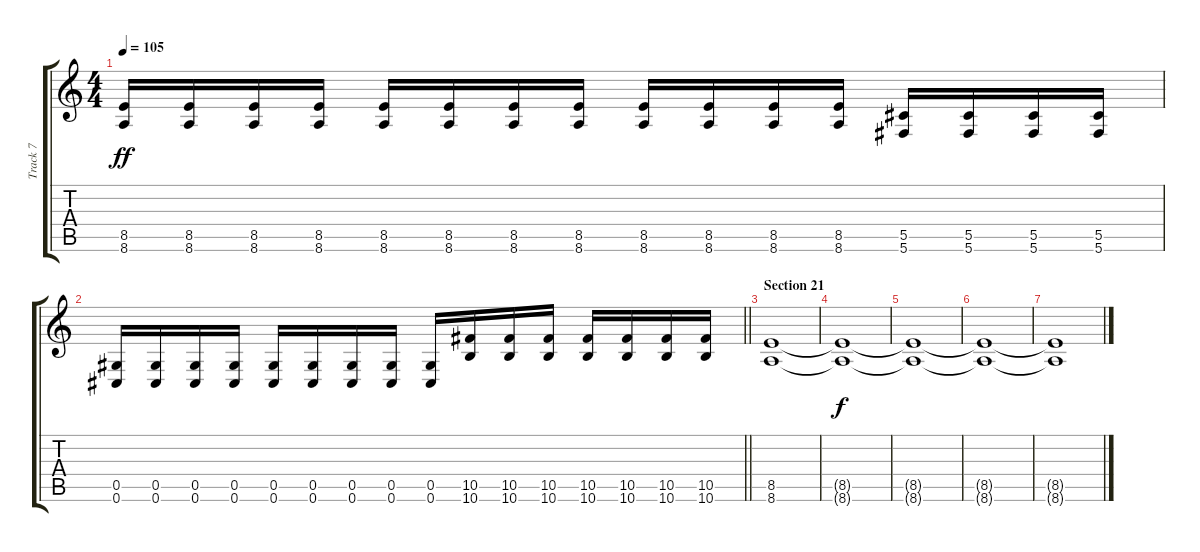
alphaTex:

\track ("Track 7" "Track 7") {instrument distortionguitar}
\staff {score tabs}
\tuning (Eb4 Bb3 Gb3 Db3 Ab2 Db2) {hide}
\ts (4 4)
\tempo 105
\clef g2
\ks c
(8.5 8.6).16{dy ff} (8.5 8.6).16 (8.5 8.6).16 (8.5 8.6).16 (8.5 8.6).16 (8.5 8.6).16 (8.5 8.6).16 (8.5 8.6).16 (8.5 8.6).16 (8.5 8.6).16 (8.5 8.6).16 (8.5 8.6).16 (5.5 5.6).16 (5.5 5.6).16 (5.5 5.6).16 (5.5 5.6).16 |
\barLineRight lightlight
(0.5 0.6).16 (0.5 0.6).16 (0.5 0.6).16 (0.5 0.6).16 (0.5 0.6).16 (0.5 0.6).16 (0.5 0.6).16 (0.5 0.6).16 (0.5 0.6).16 (10.5 10.6).16 (10.5 10.6).16 (10.5 10.6).16 (10.5 10.6).16 (10.5 10.6).16 (10.5 10.6).16 (10.5 10.6).16 |
\section ("" "Section 21")
(8.5 8.6).1{volume 5} |
(8.5{t} 8.6{t}).1{dy f} |
(8.5{t} 8.6{t}).1 |
(8.5{t} 8.6{t}).1{volume 0} |
(8.5{t} 8.6{t}).1
